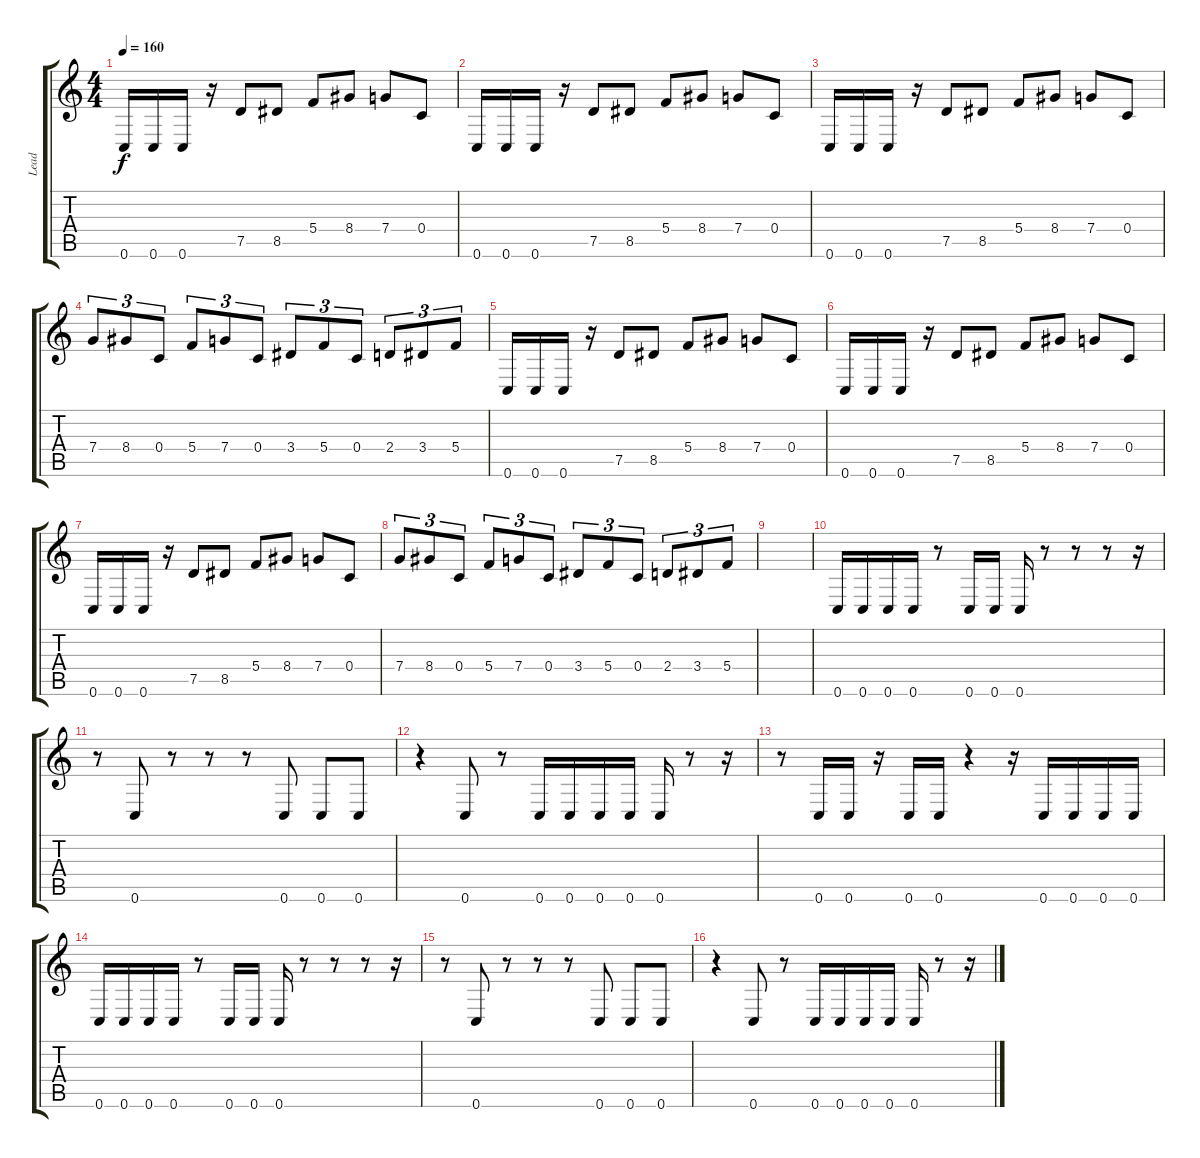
\track ("Lead" "Lead") {instrument distortionguitar}
\staff {score tabs}
\tuning (D4 A3 F3 C3 G2 C2) {hide}
\ts (4 4)
\tempo 160
\clef g2
\ks c
0.6.16{dy f} 0.6.16 0.6.16 r.16 7.5.8 8.5.8 5.4.8 8.4.8 7.4.8 0.4.8 |
0.6.16 0.6.16 0.6.16 r.16 7.5.8 8.5.8 5.4.8 8.4.8 7.4.8 0.4.8 |
0.6.16 0.6.16 0.6.16 r.16 7.5.8 8.5.8 5.4.8 8.4.8 7.4.8 0.4.8 |
7.4.8{tu (3 2)} 8.4.8{tu (3 2)} 0.4.8{tu (3 2)} 5.4.8{tu (3 2)} 7.4.8{tu (3 2)} 0.4.8{tu (3 2)} 3.4.8{tu (3 2)} 5.4.8{tu (3 2)} 0.4.8{tu (3 2)} 2.4.8{tu (3 2)} 3.4.8{tu (3 2)} 5.4.8{tu (3 2)} |
0.6.16 0.6.16 0.6.16 r.16 7.5.8 8.5.8 5.4.8 8.4.8 7.4.8 0.4.8 |
0.6.16 0.6.16 0.6.16 r.16 7.5.8 8.5.8 5.4.8 8.4.8 7.4.8 0.4.8 |
0.6.16 0.6.16 0.6.16 r.16 7.5.8 8.5.8 5.4.8 8.4.8 7.4.8 0.4.8 |
7.4.8{tu (3 2)} 8.4.8{tu (3 2)} 0.4.8{tu (3 2)} 5.4.8{tu (3 2)} 7.4.8{tu (3 2)} 0.4.8{tu (3 2)} 3.4.8{tu (3 2)} 5.4.8{tu (3 2)} 0.4.8{tu (3 2)} 2.4.8{tu (3 2)} 3.4.8{tu (3 2)} 5.4.8{tu (3 2)} |
|
0.6.16 0.6.16 0.6.16 0.6.16 r.8 0.6.16 0.6.16 0.6.16 r.8 r.8 r.8 r.16 |
r.8 0.6.8 r.8 r.8 r.8 0.6.8 0.6.8 0.6.8 |
r.4 0.6.8 r.8 0.6.16 0.6.16 0.6.16 0.6.16 0.6.16 r.8 r.16 |
r.8 0.6.16 0.6.16 r.16 0.6.16 0.6.16 r.4 r.16 0.6.16 0.6.16 0.6.16 0.6.16 |
0.6.16 0.6.16 0.6.16 0.6.16 r.8 0.6.16 0.6.16 0.6.16 r.8 r.8 r.8 r.16 |
r.8 0.6.8 r.8 r.8 r.8 0.6.8 0.6.8 0.6.8 |
r.4 0.6.8 r.8 0.6.16 0.6.16 0.6.16 0.6.16 0.6.16 r.8 r.16
